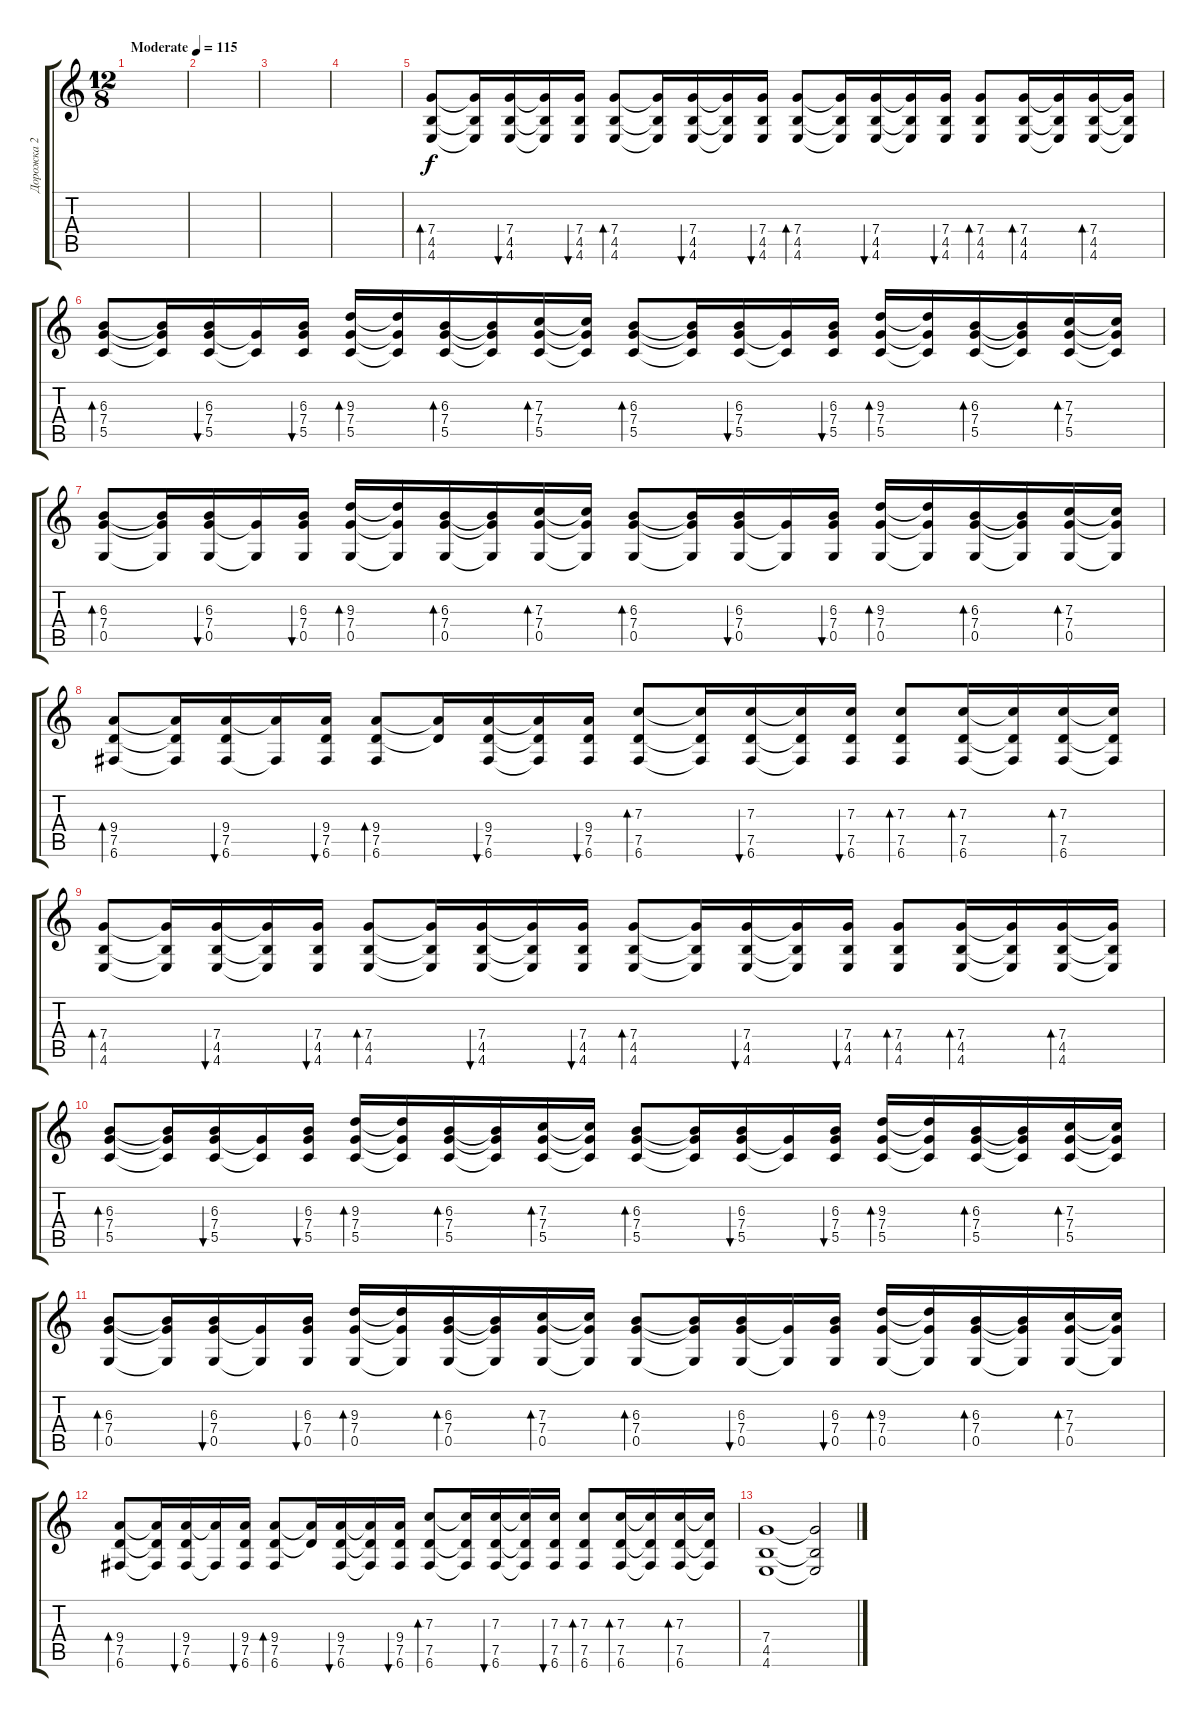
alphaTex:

\track ("Дорожка 2" "Дорожка 2") {instrument electricguitarclean}
\staff {score tabs}
\tuning (D4 A3 F3 C3 G2 C2) {hide}
\ts (12 8)
\tempo (115 "Moderate")
\clef g2
\ks c
|
|
|
|
(7.4 4.5 4.6).8{bd 60} (7.4{t} 4.5{t} 4.6{t}).16 (7.4 4.5 4.6).16{bu 60} (7.4{t} 4.5{t} 4.6{t}).16 (7.4 4.5 4.6).16{bu 60} (7.4 4.5 4.6).8{bd 60} (7.4{t} 4.5{t} 4.6{t}).16 (7.4 4.5 4.6).16{bu 60} (7.4{t} 4.5{t} 4.6{t}).16 (7.4 4.5 4.6).16{bu 60} (7.4 4.5 4.6).8{bd 60} (7.4{t} 4.5{t} 4.6{t}).16 (7.4 4.5 4.6).16{bu 60} (7.4{t} 4.5{t} 4.6{t}).16 (7.4 4.5 4.6).16{bu 60} (7.4 4.5 4.6).8{bd 60} (7.4 4.5 4.6).16{bd 60} (7.4{t} 4.5{t} 4.6{t}).16 (7.4 4.5 4.6).16{bd 60} (7.4{t} 4.5{t} 4.6{t}).16 |
(6.3 7.4 5.5).8{bd 60} (6.3{t} 7.4{t} 5.5{t}).16 (6.3 7.4 5.5).16{bu 60} (7.4{t} 5.5{t}).16 (6.3 7.4 5.5).16{bu 60} (9.3 7.4 5.5).16{bd 60} (9.3{t} 7.4{t} 5.5{t}).16 (6.3 7.4 5.5).16{bd 60} (6.3{t} 7.4{t} 5.5{t}).16 (7.3 7.4 5.5).16{bd 60} (7.3{t} 7.4{t} 5.5{t}).16 (6.3 7.4 5.5).8{bd 60} (6.3{t} 7.4{t} 5.5{t}).16 (6.3 7.4 5.5).16{bu 60} (7.4{t} 5.5{t}).16 (6.3 7.4 5.5).16{bu 60} (9.3 7.4 5.5).16{bd 60} (9.3{t} 7.4{t} 5.5{t}).16 (6.3 7.4 5.5).16{bd 60} (6.3{t} 7.4{t} 5.5{t}).16 (7.3 7.4 5.5).16{bd 60} (7.3{t} 7.4{t} 5.5{t}).16 |
(6.3 7.4 0.5).8{bd 60} (6.3{t} 7.4{t} 0.5{t}).16 (6.3 7.4 0.5).16{bu 60} (7.4{t} 0.5{t}).16 (6.3 7.4 0.5).16{bu 60} (9.3 7.4 0.5).16{bd 60} (9.3{t} 7.4{t} 0.5{t}).16 (6.3 7.4 0.5).16{bd 60} (6.3{t} 7.4{t} 0.5{t}).16 (7.3 7.4 0.5).16{bd 60} (7.3{t} 7.4{t} 0.5{t}).16 (6.3 7.4 0.5).8{bd 60} (6.3{t} 7.4{t} 0.5{t}).16 (6.3 7.4 0.5).16{bu 60} (7.4{t} 0.5{t}).16 (6.3 7.4 0.5).16{bu 60} (9.3 7.4 0.5).16{bd 60} (9.3{t} 7.4{t} 0.5{t}).16 (6.3 7.4 0.5).16{bd 60} (6.3{t} 7.4{t} 0.5{t}).16 (7.3 7.4 0.5).16{bd 60} (7.3{t} 7.4{t} 0.5{t}).16 |
(9.4 7.5 6.6).8{bd 60} (9.4{t} 7.5{t} 6.6{t}).16 (9.4 7.5 6.6).16{bu 60} (9.4{t} 6.6{t}).16 (9.4 7.5 6.6).16{bu 60} (9.4 7.5 6.6).8{bd 60} (9.4{t} 7.5{t}).16 (9.4 7.5 6.6).16{bu 60} (9.4{t} 7.5{t} 6.6{t}).16 (9.4 7.5 6.6).16{bu 60} (7.3 7.5 6.6).8{bd 60} (7.3{t} 7.5{t} 6.6{t}).16 (7.3 7.5 6.6).16{bu 60} (7.3{t} 7.5{t} 6.6{t}).16 (7.3 7.5 6.6).16{bu 60} (7.3 7.5 6.6).8{bd 60} (7.3 7.5 6.6).16{bd 60} (7.3{t} 7.5{t} 6.6{t}).16 (7.3 7.5 6.6).16{bd 60} (7.3{t} 7.5{t} 6.6{t}).16 |
(7.4 4.5 4.6).8{bd 60} (7.4{t} 4.5{t} 4.6{t}).16 (7.4 4.5 4.6).16{bu 60} (7.4{t} 4.5{t} 4.6{t}).16 (7.4 4.5 4.6).16{bu 60} (7.4 4.5 4.6).8{bd 60} (7.4{t} 4.5{t} 4.6{t}).16 (7.4 4.5 4.6).16{bu 60} (7.4{t} 4.5{t} 4.6{t}).16 (7.4 4.5 4.6).16{bu 60} (7.4 4.5 4.6).8{bd 60} (7.4{t} 4.5{t} 4.6{t}).16 (7.4 4.5 4.6).16{bu 60} (7.4{t} 4.5{t} 4.6{t}).16 (7.4 4.5 4.6).16{bu 60} (7.4 4.5 4.6).8{bd 60} (7.4 4.5 4.6).16{bd 60} (7.4{t} 4.5{t} 4.6{t}).16 (7.4 4.5 4.6).16{bd 60} (7.4{t} 4.5{t} 4.6{t}).16 |
(6.3 7.4 5.5).8{bd 60} (6.3{t} 7.4{t} 5.5{t}).16 (6.3 7.4 5.5).16{bu 60} (7.4{t} 5.5{t}).16 (6.3 7.4 5.5).16{bu 60} (9.3 7.4 5.5).16{bd 60} (9.3{t} 7.4{t} 5.5{t}).16 (6.3 7.4 5.5).16{bd 60} (6.3{t} 7.4{t} 5.5{t}).16 (7.3 7.4 5.5).16{bd 60} (7.3{t} 7.4{t} 5.5{t}).16 (6.3 7.4 5.5).8{bd 60} (6.3{t} 7.4{t} 5.5{t}).16 (6.3 7.4 5.5).16{bu 60} (7.4{t} 5.5{t}).16 (6.3 7.4 5.5).16{bu 60} (9.3 7.4 5.5).16{bd 60} (9.3{t} 7.4{t} 5.5{t}).16 (6.3 7.4 5.5).16{bd 60} (6.3{t} 7.4{t} 5.5{t}).16 (7.3 7.4 5.5).16{bd 60} (7.3{t} 7.4{t} 5.5{t}).16 |
(6.3 7.4 0.5).8{bd 60} (6.3{t} 7.4{t} 0.5{t}).16 (6.3 7.4 0.5).16{bu 60} (7.4{t} 0.5{t}).16 (6.3 7.4 0.5).16{bu 60} (9.3 7.4 0.5).16{bd 60} (9.3{t} 7.4{t} 0.5{t}).16 (6.3 7.4 0.5).16{bd 60} (6.3{t} 7.4{t} 0.5{t}).16 (7.3 7.4 0.5).16{bd 60} (7.3{t} 7.4{t} 0.5{t}).16 (6.3 7.4 0.5).8{bd 60} (6.3{t} 7.4{t} 0.5{t}).16 (6.3 7.4 0.5).16{bu 60} (7.4{t} 0.5{t}).16 (6.3 7.4 0.5).16{bu 60} (9.3 7.4 0.5).16{bd 60} (9.3{t} 7.4{t} 0.5{t}).16 (6.3 7.4 0.5).16{bd 60} (6.3{t} 7.4{t} 0.5{t}).16 (7.3 7.4 0.5).16{bd 60} (7.3{t} 7.4{t} 0.5{t}).16 |
(9.4 7.5 6.6).8{bd 60} (9.4{t} 7.5{t} 6.6{t}).16 (9.4 7.5 6.6).16{bu 60} (9.4{t} 6.6{t}).16 (9.4 7.5 6.6).16{bu 60} (9.4 7.5 6.6).8{bd 60} (9.4{t} 7.5{t}).16 (9.4 7.5 6.6).16{bu 60} (9.4{t} 7.5{t} 6.6{t}).16 (9.4 7.5 6.6).16{bu 60} (7.3 7.5 6.6).8{bd 60} (7.3{t} 7.5{t} 6.6{t}).16 (7.3 7.5 6.6).16{bu 60} (7.3{t} 7.5{t} 6.6{t}).16 (7.3 7.5 6.6).16{bu 60} (7.3 7.5 6.6).8{bd 60} (7.3 7.5 6.6).16{bd 60} (7.3{t} 7.5{t} 6.6{t}).16 (7.3 7.5 6.6).16{bd 60} (7.3{t} 7.5{t} 6.6{t}).16 |
(7.4 4.5 4.6).1 (7.4{t} 4.5{t} 4.6{t}).2
